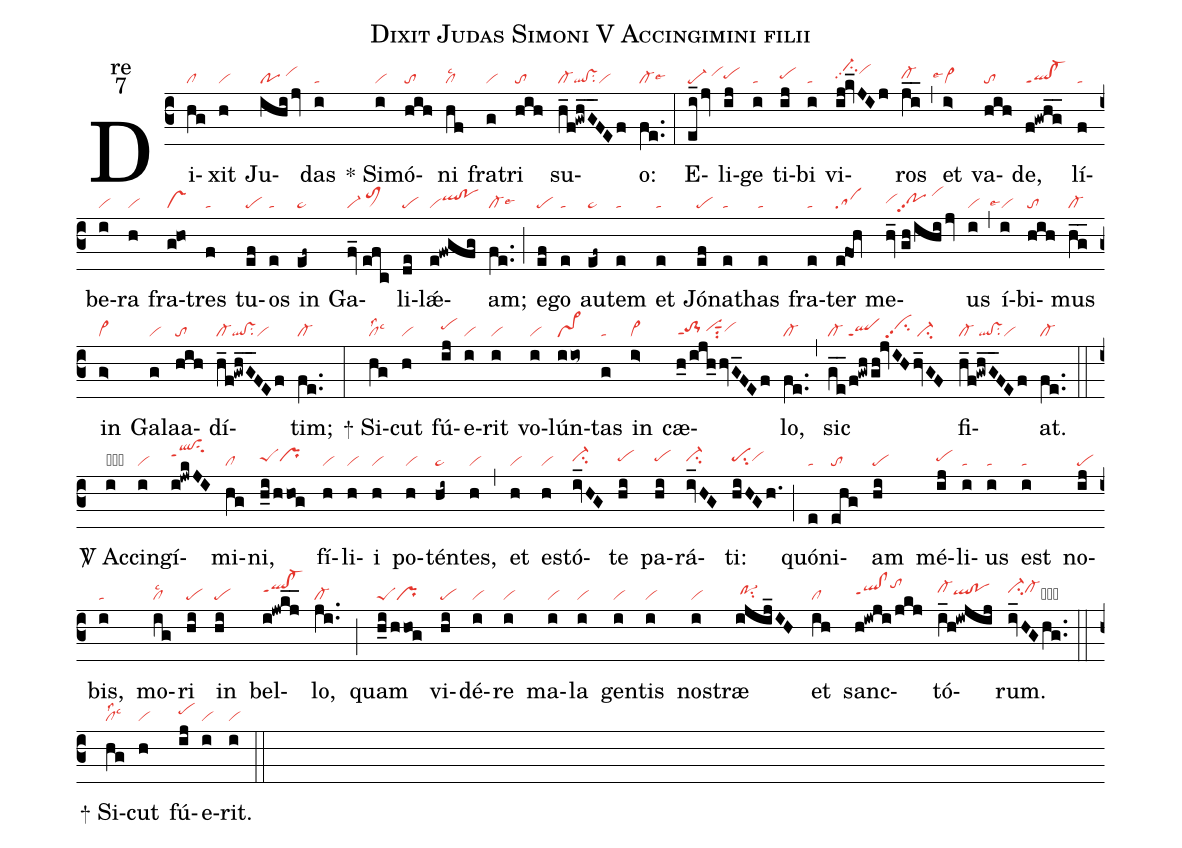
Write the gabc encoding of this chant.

name:Dixit Judas Simoni V Accingimini filii;
office-part:re;
mode:7;
nabc-lines:1;
%%
(c3) Di(hg|cl)xit(h|vi) Ju(ihi/jv|po/vihi)das(i|ta) <sp>*</sp>
Si(i|vi)mó(hih|to)ni(hf|cllsc2) fra(g|vi)tri(hih|to) su(h_f!gwhG__FEf|cl-ql!vssu2vi)o:(fe..|cl-lse6) (:)
E(ei_/jv|pe-/vihi)li(ij|pehh)ge(i|ta) ti(ij|pehh)bi(i|ta) vi(ij@kv_JIj|//ci-hkpp2vihj)ros(ji__|cl-hh) (,)
et(i>|```vi>lse4) va(hih|to)de,(f!gwhg__|ql!cl-ppt1) lí(f|ta)be(i|vi)ra(h|vi) fra(g@ho|vs)tres(f|ta) tu(ef|pe)os(e|ta)
in(ef~|pe~) Ga(fv_//efc|vi-/toM1hj)li(de|pe)lǽ(e!fwgfg|viqlhi!pohi)am;(fe..|cl-lse6) (;)
e(ef|pe)go(e|ta) au(ef~|pe~)tem(e|ta) et(e|ta) Jó(ef|pe)na(e|ta)thas(e|ta)
fra(e|ta)ter(e@foh|sa) me(hv_//gh/ihi/jv|vihhpohhpp2/vihk)us(i|vi) (,)
í(i|```vilse4)bi(hih|to)mus(hg__|cl-) in(g>|vi>) Ga(g|vi)laa(hih|to)dí(h_f!gwhG__FEf|cl-ql!vssu2vi)tim;(fe..|cl-) (:)

<sp>+</sp> Si(hg|cllss2lsc3)cut(h|vi) fú(ij|pehi)e(i|vi)rit(i|vi)
vo(i|vi)lún(iio~|vs>)tas(g|ta) in(i>|vi>) cæ(h_0/ijh_/hvG_FEf|to-1hhppt1/vihhsut1su2vihh)lo,(fe..|cl-) (,)
sic(ge__/f!gwh/gh!jvIHhv_GF|cl-/qlppt1/cihipp2/ci-) fi(h_f!gwhG__FEf|cl-/ql!vssu2vi)at.(fe..|cl-) (::)

<sp>V/</sp> Ac(i|obvi)cin(i|vi)gí(i!jwkJI|qlhjppt1su2)mi(hg|cl)ni,(h_i/hhog|peShhprhh)
fí(h|vi)li(h|vi)i(h|vi) po(h|vi)tén(hi~|pe~)tes,(h|vi) (,)
et(h|vi) es(h|vi)tó(iv_HG|ci-hh)te(hi|pehh) pa(hi|pehh)rá(iv_HG|ci-hh)ti:(hiHGh.|pehhsu2vihh) (;)
quó(e|ta)ni(ehg|to)am(hi|pe) mé(ij|pehh)li(i|ta)us(i|ta) est(i|ta) no(ij|pe)bis,(i|ta)
mo(ig|cllsc2)ri(hi|pe) in(hi|pe) bel(i!jwkj__|qlhi!cl-hippt1)lo,(ji..|cl-) (;)
quam(h_i/hhog|peSpr) vi(hi|pe)dé(i|vi)re(i|vi) ma(i|vi)la(i|vi)
gen(i|vi)tis(i|vi) nos(i|vi)træ(ijij_IH|/po-1hhsu2) et(ih|cl)
sanc(h!iwji/jkj|qlhh!clhhppt1tohk)tó(i_h!iwjij|cl-hiqlhh!pohh)rum.(iv_HGhg..|ci-hicl-hicb) (::)

<sp>+</sp> Si(hg|cllss2lsc3)cut(h|vi) fú(ij|pehi)e(i|vi)rit.(i|vi) (::)
